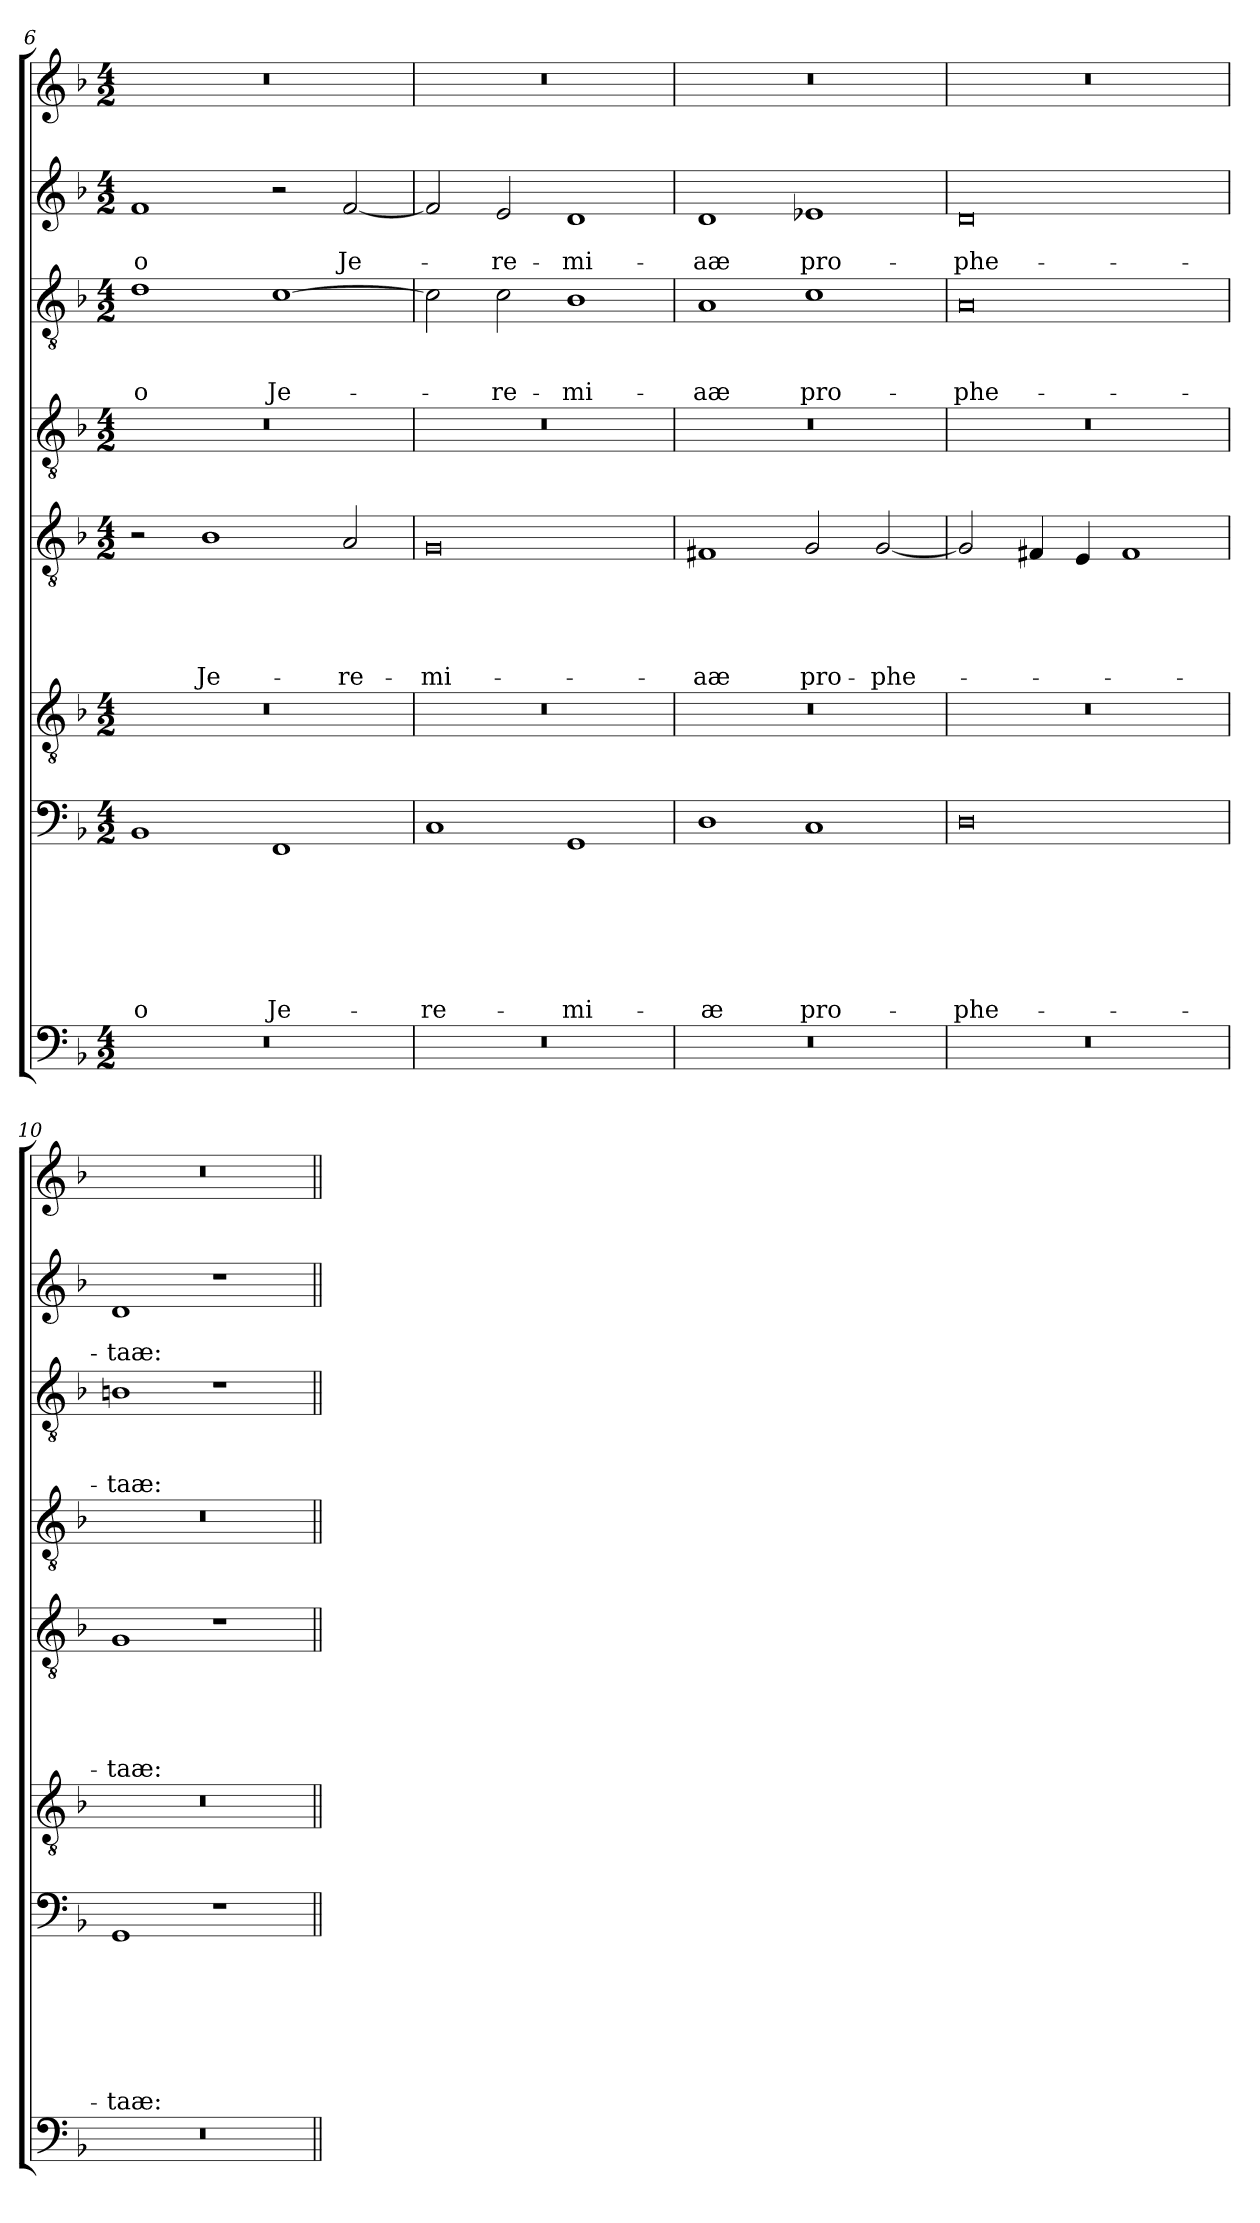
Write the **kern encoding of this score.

**kern	**kern	**text	**text	**text	**text	**text	**text	**text	**kern	**kern	**text	**text	**text	**text	**text	**kern	**kern	**text	**text	**text	**kern	**text	**text	**kern
*part8	*part7	*part7	*part7	*part7	*part7	*part7	*part7	*part7	*part6	*part5	*part5	*part5	*part5	*part5	*part5	*part4	*part3	*part3	*part3	*part3	*part2	*part2	*part2	*part1
*staff8	*staff7	*staff7	*staff7	*staff7	*staff7	*staff7	*staff7	*staff7	*staff6	*staff5	*staff5	*staff5	*staff5	*staff5	*staff5	*staff4	*staff3	*staff3	*staff3	*staff3	*staff2	*staff2	*staff2	*staff1
*clefF4	*clefF4	*	*	*	*	*	*	*	*clefGv2	*clefGv2	*	*	*	*	*	*clefGv2	*clefGv2	*	*	*	*clefG2	*	*	*clefG2
*k[b-]	*k[b-]	*	*	*	*	*	*	*	*k[b-]	*k[b-]	*	*	*	*	*	*k[b-]	*k[b-]	*	*	*	*k[b-]	*	*	*k[b-]
*d:	*d:	*	*	*	*	*	*	*	*d:	*d:	*	*	*	*	*	*d:	*d:	*	*	*	*d:	*	*	*d:
*M4/2	*M4/2	*	*	*	*	*	*	*	*M4/2	*M4/2	*	*	*	*	*	*M4/2	*M4/2	*	*	*	*M4/2	*	*	*M4/2
=6	=6	=6	=6	=6	=6	=6	=6	=6	=6	=6	=6	=6	=6	=6	=6	=6	=6	=6	=6	=6	=6	=6	=6	=6
0r	1BB-	.	.	.	.	.	.	-o	0r	2r	.	.	.	.	.	0r	1d	.	.	-o	1f	.	-o	0r
.	.	.	.	.	.	.	.	.	.	1B-	.	.	.	.	Je-	.	.	.	.	.	.	.	.	.
.	1FF	.	.	.	.	.	.	Je-	.	.	.	.	.	.	.	.	[1c	.	.	Je-	2r	.	.	.
.	.	.	.	.	.	.	.	.	.	2A/	.	.	.	.	-re-	.	.	.	.	.	[2f/	.	Je-	.
=7	=7	=7	=7	=7	=7	=7	=7	=7	=7	=7	=7	=7	=7	=7	=7	=7	=7	=7	=7	=7	=7	=7	=7	=7
0r	1C	.	.	.	.	.	.	-re-	0r	0G	.	.	.	.	-mi-	0r	2c\]	.	.	.	2f/]	.	.	0r
.	.	.	.	.	.	.	.	.	.	.	.	.	.	.	.	.	2c\	.	.	-re-	2e/	.	-re-	.
.	1GG	.	.	.	.	.	.	-mi-	.	.	.	.	.	.	.	.	1B-	.	.	-mi-	1d	.	-mi-	.
=8	=8	=8	=8	=8	=8	=8	=8	=8	=8	=8	=8	=8	=8	=8	=8	=8	=8	=8	=8	=8	=8	=8	=8	=8
0r	1D	.	.	.	.	.	.	-æ	0r	1F#X	.	.	.	.	-aæ	0r	1A	.	.	-aæ	1d	.	-aæ	0r
.	1C	.	.	.	.	.	.	pro-	.	2G/	.	.	.	.	pro-	.	1c	.	.	pro-	1e-X	.	pro-	.
.	.	.	.	.	.	.	.	.	.	[2G/	.	.	.	.	-phe-	.	.	.	.	.	.	.	.	.
=9	=9	=9	=9	=9	=9	=9	=9	=9	=9	=9	=9	=9	=9	=9	=9	=9	=9	=9	=9	=9	=9	=9	=9	=9
0r	0D	.	.	.	.	.	.	-phe-	0r	2G/]	.	.	.	.	.	0r	0A	.	.	-phe-	0d	.	-phe-	0r
.	.	.	.	.	.	.	.	.	.	4F#X/	.	.	.	.	.	.	.	.	.	.	.	.	.	.
.	.	.	.	.	.	.	.	.	.	4E/	.	.	.	.	.	.	.	.	.	.	.	.	.	.
.	.	.	.	.	.	.	.	.	.	1F#	.	.	.	.	.	.	.	.	.	.	.	.	.	.
!!LO:LB:g=z
=10	=10	=10	=10	=10	=10	=10	=10	=10	=10	=10	=10	=10	=10	=10	=10	=10	=10	=10	=10	=10	=10	=10	=10	=10
0r	1GG	.	.	.	.	.	.	-taæ:	0r	1G	.	.	.	.	-taæ:	0r	1Bn	.	.	-taæ:	1d	.	-taæ:	0r
.	1r	.	.	.	.	.	.	.	.	1r	.	.	.	.	.	.	1r	.	.	.	1r	.	.	.
=||	=||	=||	=||	=||	=||	=||	=||	=||	=||	=||	=||	=||	=||	=||	=||	=||	=||	=||	=||	=||	=||	=||	=||	=||
*-	*-	*-	*-	*-	*-	*-	*-	*-	*-	*-	*-	*-	*-	*-	*-	*-	*-	*-	*-	*-	*-	*-	*-	*-
